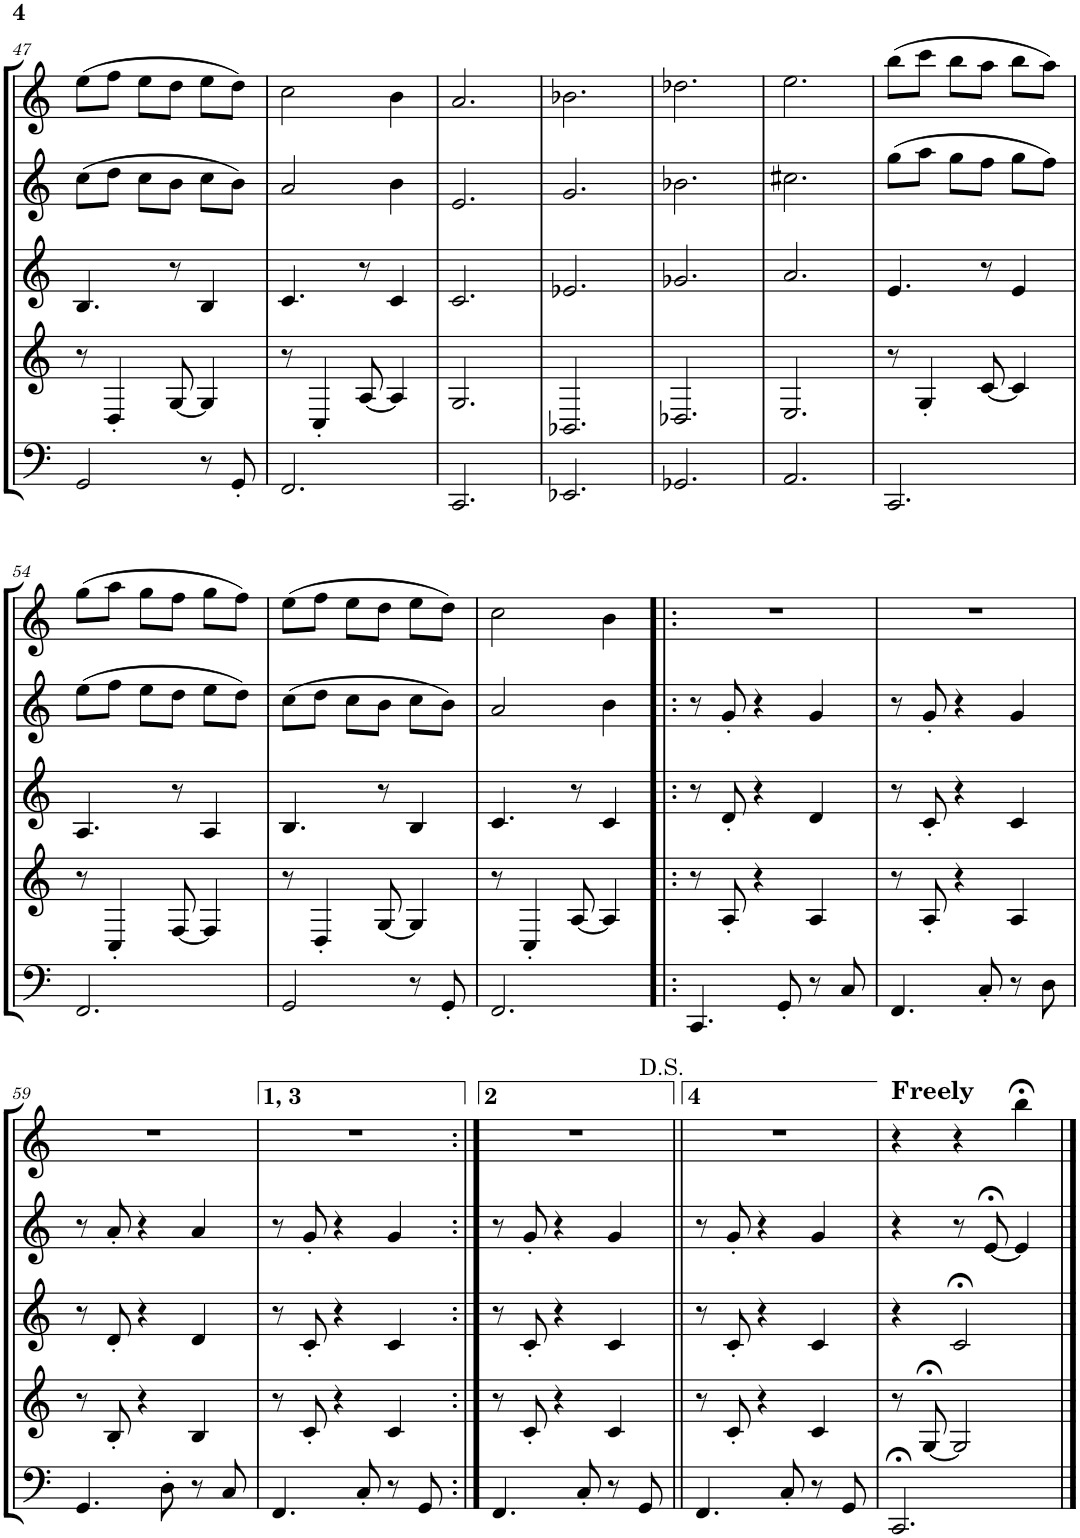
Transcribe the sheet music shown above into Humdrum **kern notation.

**kern	**kern	**kern	**kern	**kern
*part5	*part4	*part3	*part2	*part1
*staff5	*staff4	*staff3	*staff2	*staff1
*I"Bassoon	*I"Horn in F	*I"Bb Clarinet	*I"Oboe	*I"Flute
*I'Bsn	*I'Hn	*I'Cl	*I'Ob	*I'Fl
!!LO:PB:g=z
*clefF4	*clefG2	*clefG2	*clefG2	*clefG2
*	*ITrd4c7	*ITrd1c2	*	*
*k[]	*k[]	*k[]	*k[]	*k[]
*M3/4	*M3/4	*M3/4	*M3/4	*M3/4
=47	=47	=47	=47	=47
2GG/	8r	4.B/	(8cc\L	(8ee\L
.	4D'/	.	8dd\J	8ff\J
.	.	.	8cc\L	8ee\L
.	[8G/	8r	8b\J	8dd\J
8r	4G/]	4B/	8cc\L	8ee\L
8GG'/	.	.	8b\J)	8dd\J)
=48	=48	=48	=48	=48
2.FF/	8r	4.c/	2a/	2cc\
.	4C'/	.	.	.
.	[8A/	8r	.	.
.	4A/]	4c/	4b\	4b\
=49	=49	=49	=49	=49
2.CC/	2.G/	2.c/	2.e/	2.a/
=50	=50	=50	=50	=50
2.EE-X/	2.BB-X/	2.e-X/	2.g/	2.b-X\
=51	=51	=51	=51	=51
2.GG-X/	2.D-X/	2.g-X/	2.b-X\	2.dd-X\
=52	=52	=52	=52	=52
2.AA/	2.E/	2.a/	2.cc#X\	2.ee\
=53	=53	=53	=53	=53
2.CC/	8r	4.e/	(8gg\L	(8bb\L
.	4G'/	.	8aa\J	8ccc\J
.	.	.	8gg\L	8bb\L
.	[8c/	8r	8ff\J	8aa\J
.	4c/]	4e/	8gg\L	8bb\L
.	.	.	8ff\J)	8aa\J)
!!LO:LB:g=z
=54	=54	=54	=54	=54
2.FF/	8r	4.A/	(8ee\L	(8gg\L
.	4C'/	.	8ff\J	8aa\J
.	.	.	8ee\L	8gg\L
.	[8F/	8r	8dd\J	8ff\J
.	4F/]	4A/	8ee\L	8gg\L
.	.	.	8dd\J)	8ff\J)
=55	=55	=55	=55	=55
2GG/	8r	4.B/	(8cc\L	(8ee\L
.	4D'/	.	8dd\J	8ff\J
.	.	.	8cc\L	8ee\L
.	[8G/	8r	8b\J	8dd\J
8r	4G/]	4B/	8cc\L	8ee\L
8GG'/	.	.	8b\J)	8dd\J)
=56	=56	=56	=56	=56
2.FF/	8r	4.c/	2a/	2cc\
.	4C'/	.	.	.
.	[8A/	8r	.	.
.	4A/]	4c/	4b\	4b\
=57!|:	=57!|:	=57!|:	=57!|:	=57!|:
4.CC/	8r	8r	8r	2.r
.	8A'/	8d'/	8g'/	.
.	4r	4r	4r	.
8GG'/	.	.	.	.
8r	4A/	4d/	4g/	.
8C/	.	.	.	.
=58	=58	=58	=58	=58
4.FF/	8r	8r	8r	2.r
.	8A'/	8c'/	8g'/	.
.	4r	4r	4r	.
8C'/	.	.	.	.
8r	4A/	4c/	4g/	.
8D\	.	.	.	.
!!LO:LB:g=z
=59	=59	=59	=59	=59
4.GG/	8r	8r	8r	2.r
.	8B'/	8d'/	8a'/	.
.	4r	4r	4r	.
8D'\	.	.	.	.
8r	4B/	4d/	4a/	.
8C/	.	.	.	.
=60	=60	=60	=60	=60
4.FF/	8r	8r	8r	2.r
.	8c'/	8c'/	8g'/	.
.	4r	4r	4r	.
8C'/	.	.	.	.
8r	4c/	4c/	4g/	.
8GG/	.	.	.	.
=61:|!	=61:|!	=61:|!	=61:|!	=61:|!
4.FF/	8r	8r	8r	2.r
.	8c'/	8c'/	8g'/	.
.	4r	4r	4r	.
8C'/	.	.	.	.
8r	4c/	4c/	4g/	.
8GG/	.	.	.	.
=62||	=62||	=62||	=62||	=62||
4.FF/	8r	8r	8r	2.r
.	8c'/	8c'/	8g'/	.
.	4r	4r	4r	.
8C'/	.	.	.	.
8r	4c/	4c/	4g/	.
8GG/	.	.	.	.
=63	=63	=63	=63	=63
!	!	!	!	!LO:TX:a:B:t=Freely
2.CC;</	8r	4r	4r	4r
.	[8G;</	.	.	.
.	2G/]	2c;</	8r	4r
.	.	.	[8e;</	.
.	.	.	4e/]	4bb;<\
==	==	==	==	==
*-	*-	*-	*-	*-
